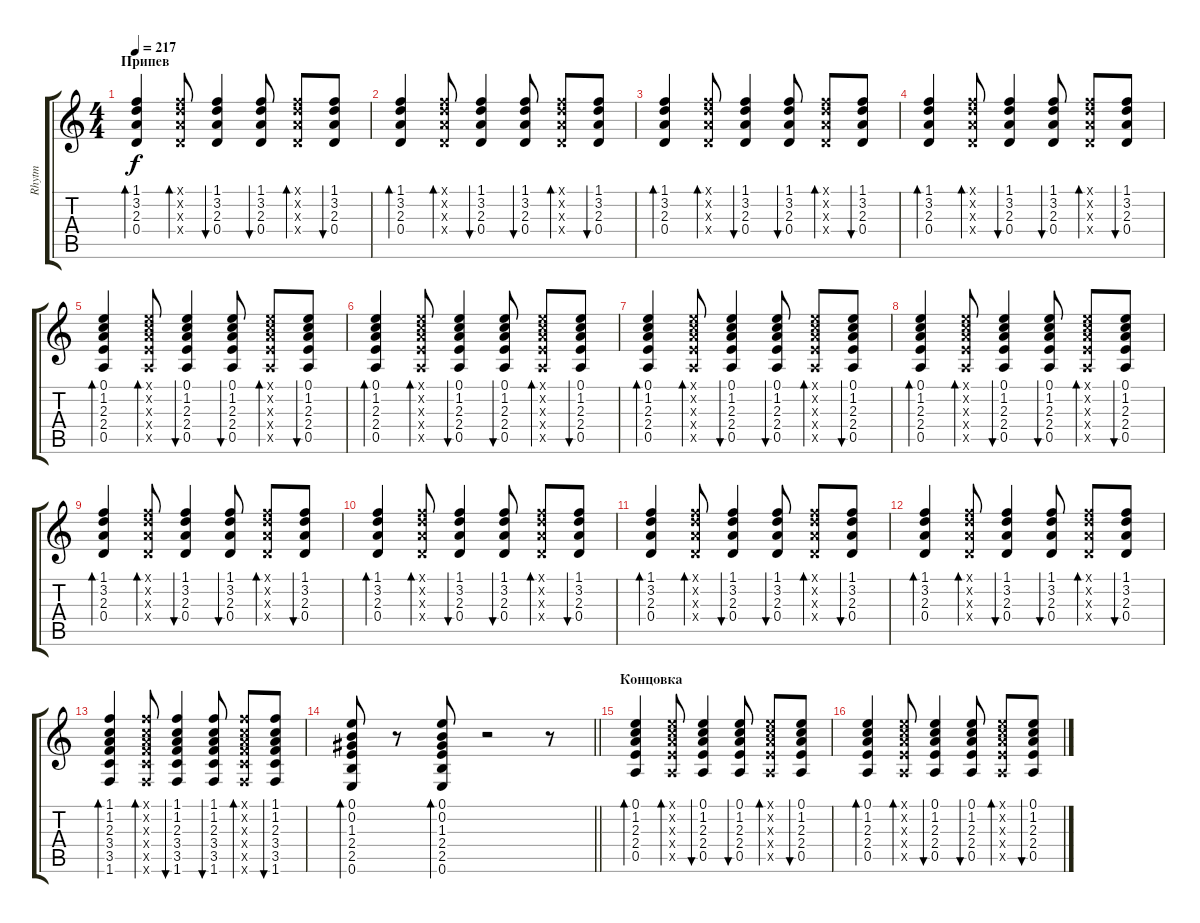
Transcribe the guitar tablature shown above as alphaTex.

\track ("Rhytm" "Rhytm") {instrument acousticguitarsteel}
\staff {score tabs}
\tuning (E4 B3 G3 D3 A2 E2) {hide}
\ts (4 4)
\section ("" "Припев")
\tempo 217
\clef g2
\ks c
(1.1 3.2 2.3 0.4).4{bd 60 dy f} (1.1{x} 3.2{x} 2.3{x} 0.4{x}).8{bd 60} (1.1 3.2 2.3 0.4).4{bu 60} (1.1 3.2 2.3 0.4).8{bu 60} (1.1{x} 3.2{x} 2.3{x} 0.4{x}).8{bd 60} (1.1 3.2 2.3 0.4).8{bu 60} |
(1.1 3.2 2.3 0.4).4{bd 60} (1.1{x} 3.2{x} 2.3{x} 0.4{x}).8{bd 60} (1.1 3.2 2.3 0.4).4{bu 60} (1.1 3.2 2.3 0.4).8{bu 60} (1.1{x} 3.2{x} 2.3{x} 0.4{x}).8{bd 60} (1.1 3.2 2.3 0.4).8{bu 60} |
(1.1 3.2 2.3 0.4).4{bd 60} (1.1{x} 3.2{x} 2.3{x} 0.4{x}).8{bd 60} (1.1 3.2 2.3 0.4).4{bu 60} (1.1 3.2 2.3 0.4).8{bu 60} (1.1{x} 3.2{x} 2.3{x} 0.4{x}).8{bd 60} (1.1 3.2 2.3 0.4).8{bu 60} |
(1.1 3.2 2.3 0.4).4{bd 60} (1.1{x} 3.2{x} 2.3{x} 0.4{x}).8{bd 60} (1.1 3.2 2.3 0.4).4{bu 60} (1.1 3.2 2.3 0.4).8{bu 60} (1.1{x} 3.2{x} 2.3{x} 0.4{x}).8{bd 60} (1.1 3.2 2.3 0.4).8{bu 60} |
(0.1 1.2 2.3 2.4 0.5).4{bd 60} (0.1{x} 1.2{x} 2.3{x} 2.4{x} 0.5{x}).8{bd 60} (0.1 1.2 2.3 2.4 0.5).4{bu 60} (0.1 1.2 2.3 2.4 0.5).8{bu 60} (0.1{x} 1.2{x} 2.3{x} 2.4{x} 0.5{x}).8{bd 60} (0.1 1.2 2.3 2.4 0.5).8{bu 60} |
(0.1 1.2 2.3 2.4 0.5).4{bd 60} (0.1{x} 1.2{x} 2.3{x} 2.4{x} 0.5{x}).8{bd 60} (0.1 1.2 2.3 2.4 0.5).4{bu 60} (0.1 1.2 2.3 2.4 0.5).8{bu 60} (0.1{x} 1.2{x} 2.3{x} 2.4{x} 0.5{x}).8{bd 60} (0.1 1.2 2.3 2.4 0.5).8{bu 60} |
(0.1 1.2 2.3 2.4 0.5).4{bd 60} (0.1{x} 1.2{x} 2.3{x} 2.4{x} 0.5{x}).8{bd 60} (0.1 1.2 2.3 2.4 0.5).4{bu 60} (0.1 1.2 2.3 2.4 0.5).8{bu 60} (0.1{x} 1.2{x} 2.3{x} 2.4{x} 0.5{x}).8{bd 60} (0.1 1.2 2.3 2.4 0.5).8{bu 60} |
(0.1 1.2 2.3 2.4 0.5).4{bd 60} (0.1{x} 1.2{x} 2.3{x} 2.4{x} 0.5{x}).8{bd 60} (0.1 1.2 2.3 2.4 0.5).4{bu 60} (0.1 1.2 2.3 2.4 0.5).8{bu 60} (0.1{x} 1.2{x} 2.3{x} 2.4{x} 0.5{x}).8{bd 60} (0.1 1.2 2.3 2.4 0.5).8{bu 60} |
(1.1 3.2 2.3 0.4).4{bd 60} (1.1{x} 3.2{x} 2.3{x} 0.4{x}).8{bd 60} (1.1 3.2 2.3 0.4).4{bu 60} (1.1 3.2 2.3 0.4).8{bu 60} (1.1{x} 3.2{x} 2.3{x} 0.4{x}).8{bd 60} (1.1 3.2 2.3 0.4).8{bu 60} |
(1.1 3.2 2.3 0.4).4{bd 60} (1.1{x} 3.2{x} 2.3{x} 0.4{x}).8{bd 60} (1.1 3.2 2.3 0.4).4{bu 60} (1.1 3.2 2.3 0.4).8{bu 60} (1.1{x} 3.2{x} 2.3{x} 0.4{x}).8{bd 60} (1.1 3.2 2.3 0.4).8{bu 60} |
(1.1 3.2 2.3 0.4).4{bd 60} (1.1{x} 3.2{x} 2.3{x} 0.4{x}).8{bd 60} (1.1 3.2 2.3 0.4).4{bu 60} (1.1 3.2 2.3 0.4).8{bu 60} (1.1{x} 3.2{x} 2.3{x} 0.4{x}).8{bd 60} (1.1 3.2 2.3 0.4).8{bu 60} |
(1.1 3.2 2.3 0.4).4{bd 60} (1.1{x} 3.2{x} 2.3{x} 0.4{x}).8{bd 60} (1.1 3.2 2.3 0.4).4{bu 60} (1.1 3.2 2.3 0.4).8{bu 60} (1.1{x} 3.2{x} 2.3{x} 0.4{x}).8{bd 60} (1.1 3.2 2.3 0.4).8{bu 60} |
(1.1 1.2 2.3 3.4 3.5 1.6).4{bd 60} (1.1{x} 1.2{x} 2.3{x} 3.4{x} 3.5{x} 1.6{x}).8{bd 60} (1.1 1.2 2.3 3.4 3.5 1.6).4{bu 60} (1.1 1.2 2.3 3.4 3.5 1.6).8{bu 60} (1.1{x} 1.2{x} 2.3{x} 3.4{x} 3.5{x} 1.6{x}).8{bd 60} (1.1 1.2 2.3 3.4 3.5 1.6).8{bu 60} |
\barLineRight lightlight
(0.1 0.2 1.3 2.4 2.5 0.6).8{bd 60} r.8 (0.1 0.2 1.3 2.4 2.5 0.6).8{bd 60} r.2 r.8 |
\section ("" "Концовка")
(0.1 1.2 2.3 2.4 0.5).4{bd 60} (0.1{x} 1.2{x} 2.3{x} 2.4{x} 0.5{x}).8{bd 60} (0.1 1.2 2.3 2.4 0.5).4{bu 60} (0.1 1.2 2.3 2.4 0.5).8{bu 60} (0.1{x} 1.2{x} 2.3{x} 2.4{x} 0.5{x}).8{bd 60} (0.1 1.2 2.3 2.4 0.5).8{bu 60} |
(0.1 1.2 2.3 2.4 0.5).4{bd 60} (0.1{x} 1.2{x} 2.3{x} 2.4{x} 0.5{x}).8{bd 60} (0.1 1.2 2.3 2.4 0.5).4{bu 60} (0.1 1.2 2.3 2.4 0.5).8{bu 60} (0.1{x} 1.2{x} 2.3{x} 2.4{x} 0.5{x}).8{bd 60} (0.1 1.2 2.3 2.4 0.5).8{bu 60}
